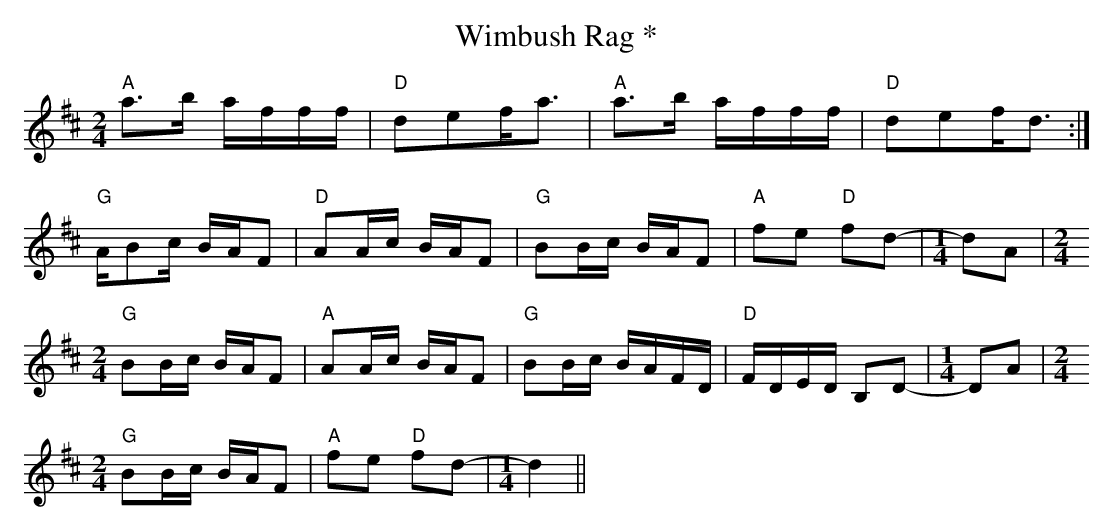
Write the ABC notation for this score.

X:1
T:Wimbush Rag *
M:2/4
L:1/16
K:D
"A"a3b afff  | "D"d2e2fa3   | "A"a3b afff  | "D"d2e2fd3   :|
"G"AB2c BAF2 | "D"A2Ac BAF2 | "G"B2Bc BAF2 | "A"f2e2 "D"f2d2- | [M:1/4]d2A2 | [M:2/4]
"G"B2Bc BAF2 | "A"A2Ac BAF2 | "G"B2Bc BAFD | "D"FDED B,2D2-| [M:1/4]D2A2 | [M:2/4]
"G"B2Bc BAF2 | "A"f2e2 "D"f2d2-| [M:1/4]d4 ||
